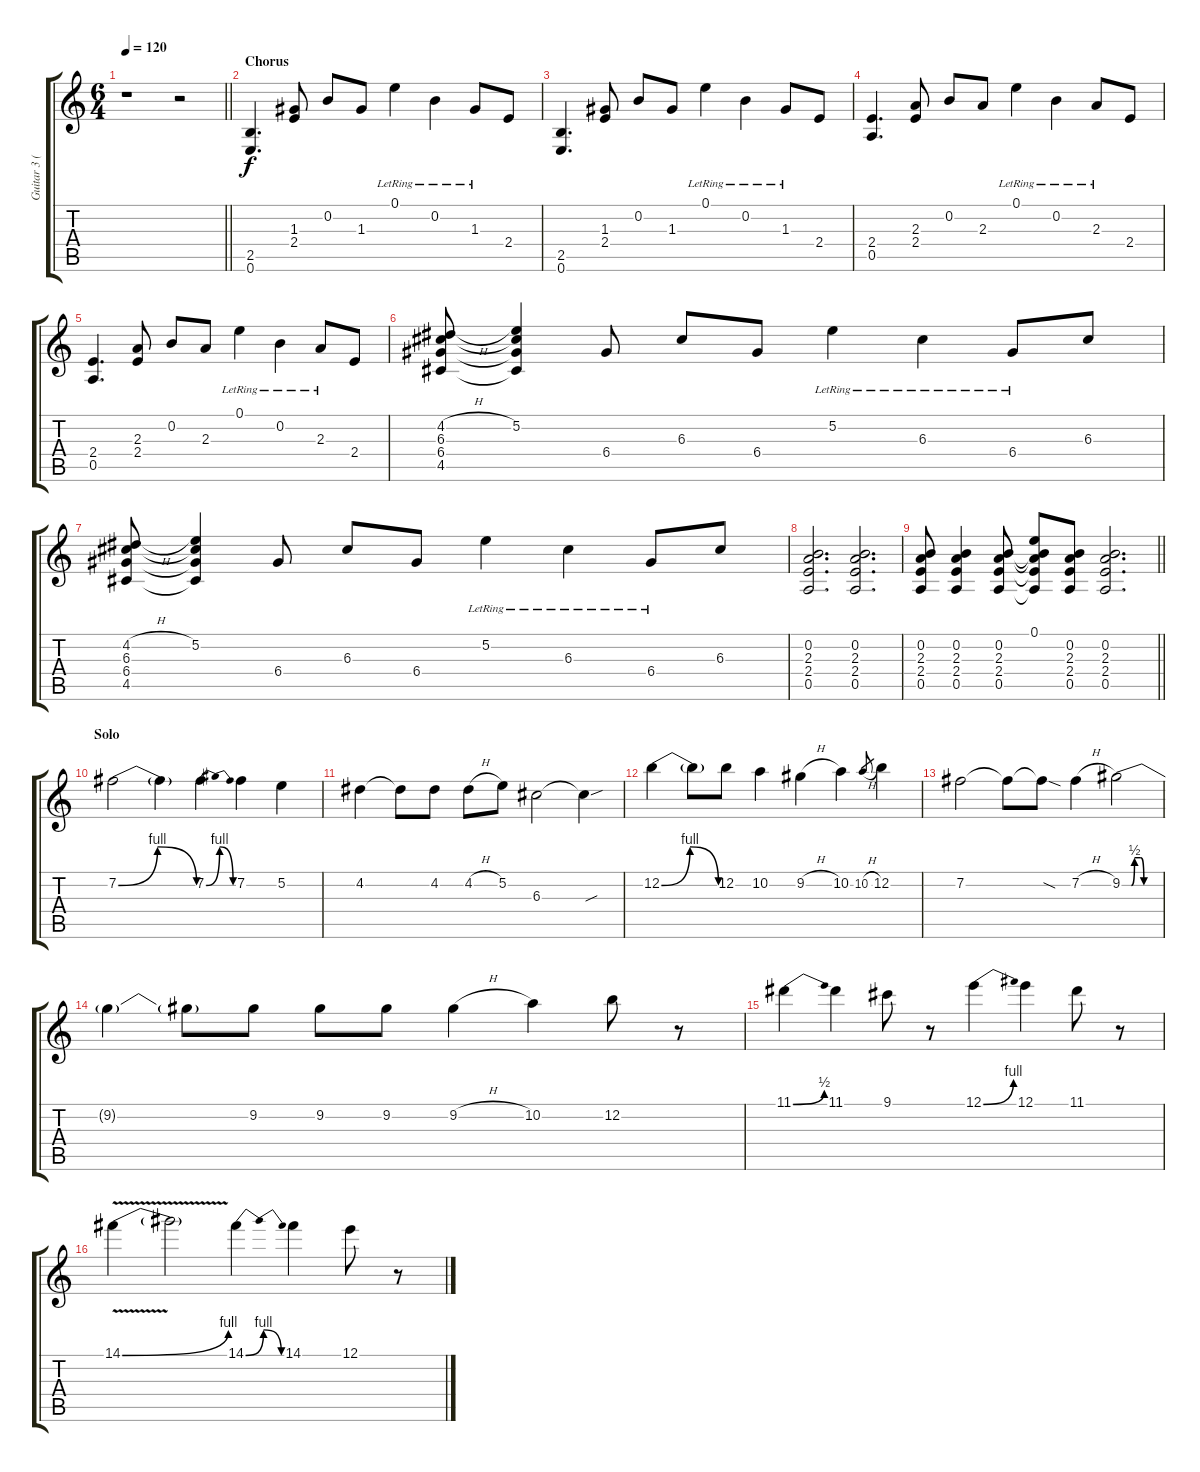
\track ("Guitar 3 (Solo)" "Guitar 3 (") {instrument distortionguitar}
\staff {score tabs}
\tuning (E4 B3 G3 D3 A2 E2) {hide}
\ts (6 4)
\tempo 120
\clef g2
\barLineRight lightlight
\ks c
r.1{dy f} r.2 |
\section ("" "Chorus")
(2.5 0.6).4{d} (1.3 2.4).8 0.2.8 1.3.8 0.1{lr}.4 0.2{lr}.4 1.3{lr}.8 2.4.8 |
(2.5 0.6).4{d} (1.3 2.4).8 0.2.8 1.3.8 0.1{lr}.4 0.2{lr}.4 1.3{lr}.8 2.4.8 |
(2.4 0.5).4{d} (2.3 2.4).8 0.2.8 2.3.8 0.1{lr}.4 0.2{lr}.4 2.3{lr}.8 2.4.8 |
(2.4 0.5).4{d} (2.3 2.4).8 0.2.8 2.3.8 0.1{lr}.4 0.2{lr}.4 2.3{lr}.8 2.4.8 |
(4.2{h} 6.3 6.4 4.5).8 (5.2 6.3{t} 6.4{t} 4.5{t}).4 6.4.8 6.3.8 6.4.8 5.2{lr}.4 6.3{lr}.4 6.4{lr}.8 6.3.8 |
(4.2{h} 6.3 6.4 4.5).8 (5.2 6.3{t} 6.4{t} 4.5{t}).4 6.4.8 6.3.8 6.4.8 5.2{lr}.4 6.3{lr}.4 6.4{lr}.8 6.3.8 |
(0.2 2.3 2.4 0.5).2{d} (0.2 2.3 2.4 0.5).2{d} |
\barLineRight lightlight
(0.2 2.3 2.4 0.5).8 (0.2 2.3 2.4 0.5).4 (0.2 2.3 2.4 0.5).8 (0.1 0.2{t} 2.3{t} 2.4{t} 0.5{t}).8 (0.2 2.3 2.4 0.5).8 (0.2 2.3 2.4 0.5).2{d} |
\section ("" "Solo")
7.2{be (bendrelease 0 0 10 4 50 4 60 0)}.2{volume 16 instrument distortionguitar} 7.2{t}.4 7.2{be (bendrelease 0 0 15 4 50 4 60 0)}.4 7.2.4 5.2.4 |
4.2.4 4.2{t}.8 4.2.8 4.2{h}.8 5.2.8 6.3.2 6.3{sou t}.4 |
12.2{be (bendrelease 0 0 15 4 50 4 60 0)}.4 12.2{t}.8 12.2.8 10.2.4 9.2{h}.4 10.2.4 10.2{h}.8{gr} 12.2.4 |
7.2.2 7.2{t}.8 7.2{sod t}.8 7.2{h}.4 9.2{be (custom 0 0 15 0 20 2 30 2 35 0 60 0)}.2 |
9.2{t}.4 9.2{t}.8 9.2.8 9.2.8 9.2.8 9.2{h}.4 10.2.4 12.2.8 r.8 |
11.1{be (bend 0 0 60 2)}.4 11.1.4 9.1.8 r.8 12.1{be (bend 0 0 60 4)}.4 12.1.4 11.1.8 r.8 |
14.1{be (bend 0 0 60 4) v}.4 14.1{t}.2 14.1{be (bendrelease 0 0 15 4 50 4 60 0)}.4 14.1.4 12.1.8 r.8
